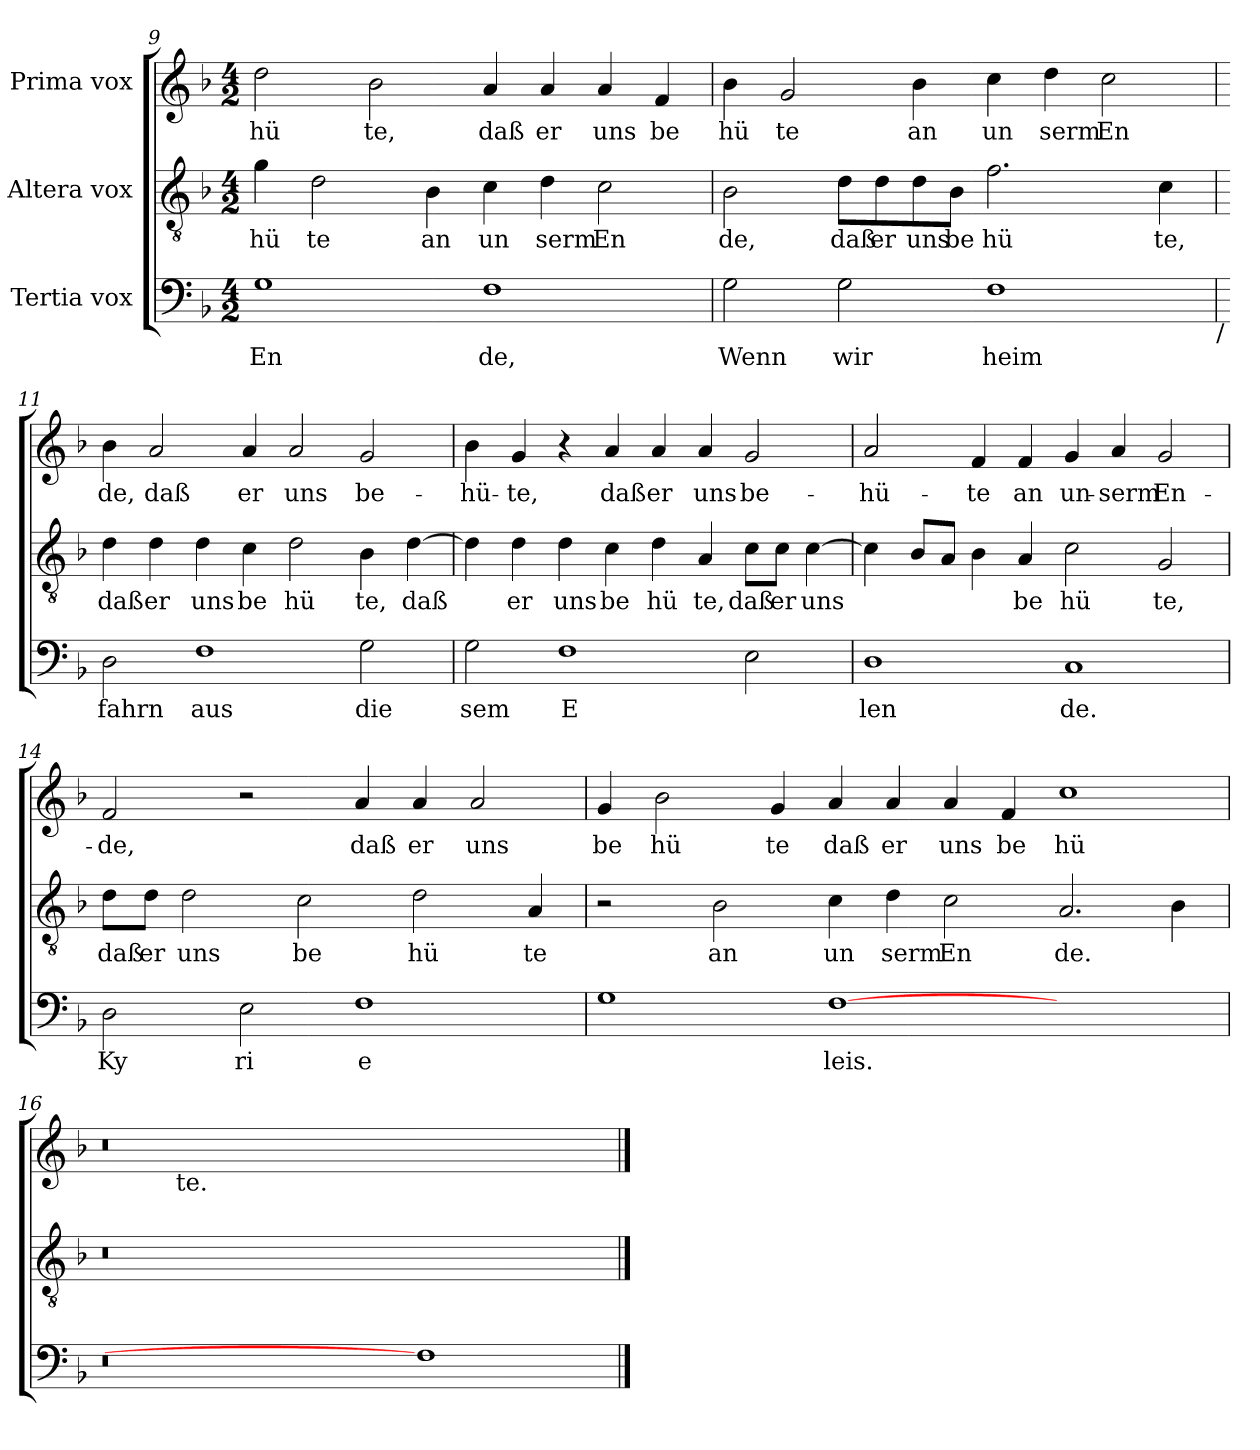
**kern	**text	**kern	**text	**kern	**text
*part3	*part3	*part2	*part2	*part1	*part1
*staff3	*staff3	*staff2	*staff2	*staff1	*staff1
*I"Tertia vox	*	*I"Altera vox	*	*I"Prima vox	*
*clefF4	*	*clefGv2	*	*clefG2	*
*k[b-]	*	*k[b-]	*	*k[b-]	*
*F:	*	*F:	*	*F:	*
*M4/2	*	*M4/2	*	*M4/2	*
=9	=9	=9	=9	=9	=9
!	!LO:LY:b	!	!LO:LY:b	!	!LO:LY:b
1G	En	4g\	hü	2dd\	hü
!	!	!	!LO:LY:b	!	!
.	.	2d\	te	.	.
!	!	!	!	!	!LO:LY:b
.	.	.	.	2b-\	te,
!	!	!	!LO:LY:b	!	!
.	.	4B-\	an	.	.
!	!LO:LY:b	!	!LO:LY:b	!	!LO:LY:b
1F	de,	4c\	un	4a/	daß
!	!	!	!LO:LY:b	!	!LO:LY:b
.	.	4d\	serm	4a/	er
!	!	!	!LO:LY:b	!	!LO:LY:b
.	.	2c\	En	4a/	uns
!	!	!	!	!	!LO:LY:b
.	.	.	.	4f/	be
=10	=10	=10	=10	=10	=10
!	!LO:LY:b	!	!LO:LY:b	!	!LO:LY:b
2G\	Wenn	2B-\	de,	4b-\	hü
!	!	!	!	!	!LO:LY:b
.	.	.	.	2g/	te
!	!LO:LY:b	!	!LO:LY:b	!	!
2G\	wir	8d\L	daß	.	.
!	!	!	!LO:LY:b	!	!
.	.	8d\	er	.	.
!	!	!	!LO:LY:b	!	!LO:LY:b
.	.	8d\	uns	4b-\	an
!	!	!	!LO:LY:b	!	!
.	.	8B-\J	be	.	.
!	!LO:LY:b	!	!LO:LY:b	!	!LO:LY:b
1F	heim	2.f\	hü	4cc\	un
!	!	!	!	!	!LO:LY:b
.	.	.	.	4dd\	serm
!	!	!	!	!	!LO:LY:b
.	.	.	.	2cc\	En
!	!	!	!LO:LY:b	!	!
.	.	4c\	te,	.	.
!LO:TX:b:t=/	!	!	!	!	!
!!LO:LB:g=z
=11	=11	=11	=11	=11	=11
!	!LO:LY:b	!	!LO:LY:b	!	!LO:LY:b
2D\	fahrn	4d\	daß	4b-\	de,
!	!	!	!LO:LY:b	!	!LO:LY:b
.	.	4d\	er	2a/	daß
!	!LO:LY:b	!	!LO:LY:b	!	!
1F	aus	4d\	uns	.	.
!	!	!	!LO:LY:b	!	!LO:LY:b
.	.	4c\	be	4a/	er
!	!	!	!LO:LY:b	!	!LO:LY:b
.	.	2d\	hü	2a/	uns
!	!LO:LY:b	!	!LO:LY:b	!	!LO:LY:b
2G\	die	4B-\	te,	2g/	be-
!	!	!	!LO:LY:b	!	!
.	.	[>4d\	daß	.	.
=12	=12	=12	=12	=12	=12
!	!LO:LY:b	!	!	!	!LO:LY:b
2G\	sem	4d\]	.	4b-\	-hü-
!	!	!	!LO:LY:b	!	!LO:LY:b
.	.	4d\	er	4g/	-te,
!	!LO:LY:b	!	!LO:LY:b	!	!
1F	E	4d\	uns	4r	.
!	!	!	!LO:LY:b	!	!LO:LY:b
.	.	4c\	be	4a/	daß
!	!	!	!LO:LY:b	!	!LO:LY:b
.	.	4d\	hü	4a/	er
!	!	!	!LO:LY:b	!	!LO:LY:b
.	.	4A/	te,	4a/	uns
!	!	!	!LO:LY:b	!	!LO:LY:b
2E\	.	8c\L	daß	2g/	be-
!	!	!	!LO:LY:b	!	!
.	.	8c\J	er	.	.
!	!	!	!LO:LY:b	!	!
.	.	[>4c\	uns	.	.
=13	=13	=13	=13	=13	=13
!	!LO:LY:b	!	!	!	!LO:LY:b
1D	len	4c\]	.	2a/	-hü-
.	.	8B-/L	.	.	.
.	.	8A/J	.	.	.
!	!	!	!	!	!LO:LY:b
.	.	4B-\	.	4f/	-te
!	!	!	!LO:LY:b	!	!LO:LY:b
.	.	4A/	be	4f/	an
!	!LO:LY:b	!	!LO:LY:b	!	!LO:LY:b
1C	de.	2c\	hü	4g/	un-
!	!	!	!	!	!LO:LY:b
.	.	.	.	4a/	-serm
!	!	!	!LO:LY:b	!	!LO:LY:b
.	.	2G/	te,	2g/	En-
!!LO:LB:g=z
=14	=14	=14	=14	=14	=14
!	!LO:LY:b	!	!LO:LY:b	!	!LO:LY:b
2D\	Ky	8d\L	daß	2f/	-de,
!	!	!	!LO:LY:b	!	!
.	.	8d\J	er	.	.
!	!	!	!LO:LY:b	!	!
.	.	2d\	uns	.	.
!	!LO:LY:b	!	!	!	!
2E\	ri	.	.	2r	.
!	!	!	!LO:LY:b	!	!
.	.	2c\	be	.	.
!	!LO:LY:b:rj	!	!	!	!LO:LY:b
1F	e	.	.	4a/	daß
!	!	!	!LO:LY:b	!	!LO:LY:b
.	.	2d\	hü	4a/	er
!	!	!	!	!	!LO:LY:b
.	.	.	.	2a/	uns
!	!	!	!LO:LY:b	!	!
.	.	4A/	te	.	.
=15	=15	=15	=15	=15	=15
!	!	!	!	!	!LO:LY:b
1G	.	2r	.	4g</	be
!	!	!	!	!	!LO:LY:b
.	.	.	.	2b-\	hü
!	!	!	!LO:LY:b	!	!
.	.	2B-\	an	.	.
!	!	!	!	!	!LO:LY:b
.	.	.	.	4g/	te
!	!LO:LY:b	!	!LO:LY:b	!	!LO:LY:b
[1F	leis.	4c\	un	4a/	daß
!	!	!	!LO:LY:b	!	!LO:LY:b
.	.	4d\	serm	4a/	er
!	!	!	!LO:LY:b	!	!LO:LY:b
.	.	2c\	En	4a/	uns
!	!	!	!	!	!LO:LY:b
.	.	.	.	4f/	be
!	!	!	!LO:LY:b	!	!LO:LY:b
1ryy	.	2.A/	de.	1cc	hü
.	.	4B-\	.	.	.
=16	=16	=16	=16	=16	=16
*	*	*	*	*^	*
0r	.	0r	.	0r	4ryy	.
.	.	.	.	.	32ryy	.
!	!	!	!	!	!LO:TX:b:t=te.	!
.	.	.	.	.	1ryy	.
.	.	.	.	.	1ryy	.
1F]	.	1ryy	.	1ryy	.	.
.	.	.	.	.	2ryy	.
.	.	.	.	.	8..ryy	.
*	*	*	*	*v	*v	*
==	==	==	==	==	==
*-	*-	*-	*-	*-	*-
